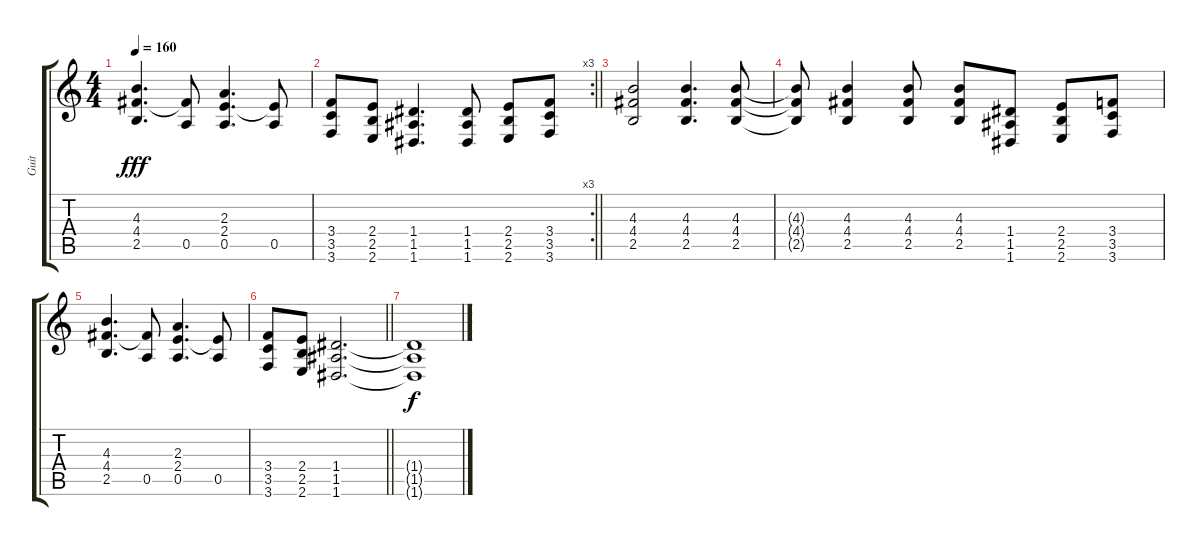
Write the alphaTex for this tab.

\track ("Guit" "Guit") {instrument distortionguitar}
\staff {score tabs}
\tuning (E4 B3 G3 D3 A2 D2) {hide}
\ts (4 4)
\tempo 160
\clef g2
\ks c
(4.3 4.4 2.5).4{d dy fff} (4.4{t} 0.5).8 (2.3 2.4 0.5).4{d} (2.4{t} 0.5).8 |
\rc 3
\barLineRight lightlight
(3.4 3.5 3.6).8 (2.4 2.5 2.6).8 (1.4 1.5 1.6).4{d} (1.4 1.5 1.6).8 (2.4 2.5 2.6).8 (3.4 3.5 3.6).8 |
(4.3 4.4 2.5).2 (4.3 4.4 2.5).4{d} (4.3 4.4 2.5).8 |
(4.3{t} 4.4{t} 2.5{t}).8 (4.3 4.4 2.5).4 (4.3 4.4 2.5).8 (4.3 4.4 2.5).8 (1.4 1.5 1.6).8 (2.4 2.5 2.6).8 (3.4 3.5 3.6).8 |
(4.3 4.4 2.5).4{d} (4.4{t} 0.5).8 (2.3 2.4 0.5).4{d} (2.4{t} 0.5).8 |
\barLineRight lightlight
(3.4 3.5 3.6).8 (2.4 2.5 2.6).8 (1.4 1.5 1.6).2{d} |
(1.4{t} 1.5{t} 1.6{t}).1{dy f}
